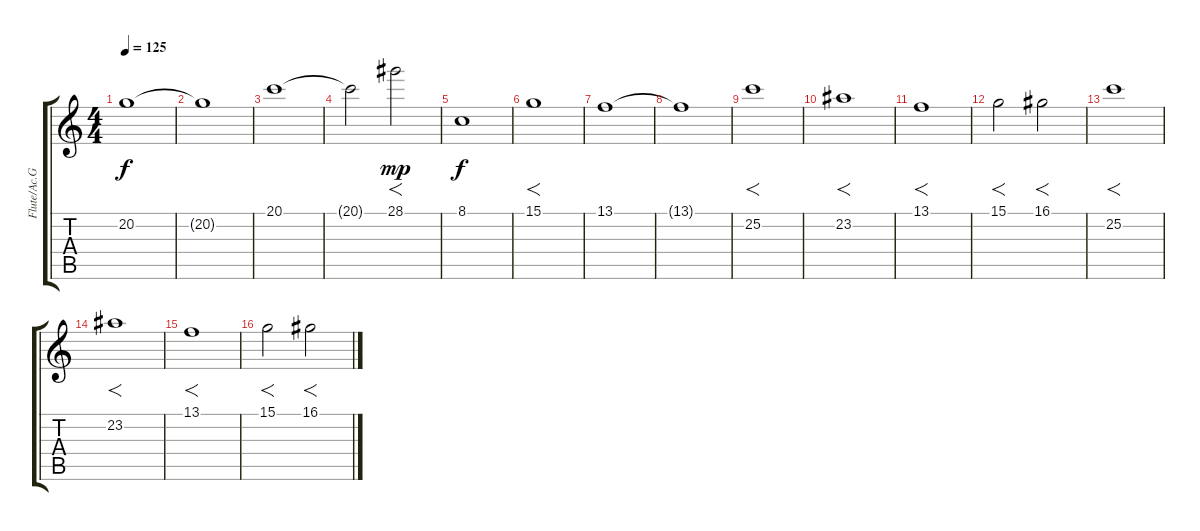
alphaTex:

\track ("Flute/Ac.Guitar/String Ens.1" "Flute/Ac.G") {instrument flute}
\staff {score tabs}
\tuning (E4 B3 G3 D3 A2 E2) {hide}
\ts (4 4)
\tempo 125
\clef g2
\ks c
20.2.1{dy f instrument stringensemble1} |
20.2{t}.1 |
20.1.1 |
20.1{t}.2 28.1.2{f dy mp} |
8.1.1{dy f instrument stringensemble1} |
15.1.1{f} |
13.1.1 |
13.1{t}.1 |
25.2.1{f instrument stringensemble1} |
23.2.1{f} |
13.1.1{f} |
15.1.2{f} 16.1.2{f} |
25.2.1{f instrument stringensemble1} |
23.2.1{f} |
13.1.1{f} |
15.1.2{f} 16.1.2{f}
